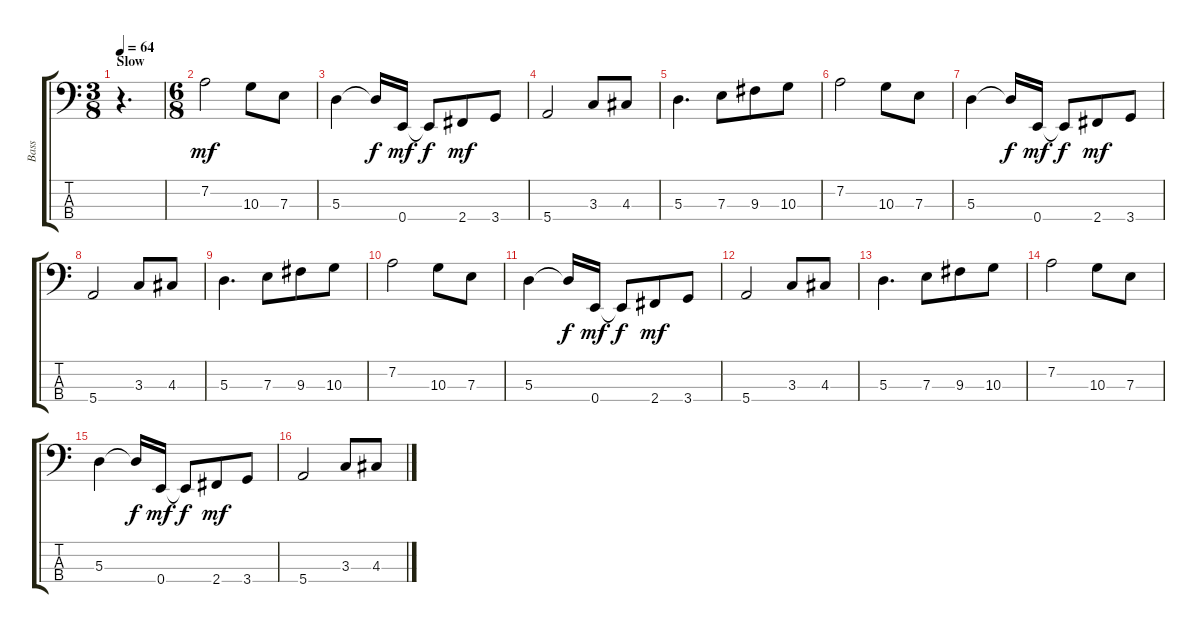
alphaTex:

\track ("Bass" "Bass") {instrument electricbassfinger}
\staff {score tabs}
\tuning (G2 D2 A1 E1) {hide}
\ts (3 8)
\section ("" "Slow")
\tempo 64
\clef f4
\ks c
r.4{d dy f volume 9 instrument electricbassfinger} |
\ts (6 8)
7.2.2{dy mf} 10.3.8 7.3.8 |
5.3.4 5.3{t}.16{dy f} 0.4.16{dy mf} 0.4{t}.8{dy f} 2.4.8{dy mf} 3.4.8 |
5.4.2 3.3.8 4.3.8 |
5.3.4{d} 7.3.8 9.3.8 10.3.8 |
7.2.2 10.3.8 7.3.8 |
5.3.4 5.3{t}.16{dy f} 0.4.16{dy mf} 0.4{t}.8{dy f} 2.4.8{dy mf} 3.4.8 |
5.4.2 3.3.8 4.3.8 |
5.3.4{d} 7.3.8 9.3.8 10.3.8 |
7.2.2 10.3.8 7.3.8 |
5.3.4 5.3{t}.16{dy f} 0.4.16{dy mf} 0.4{t}.8{dy f} 2.4.8{dy mf} 3.4.8 |
5.4.2 3.3.8 4.3.8 |
5.3.4{d} 7.3.8 9.3.8 10.3.8 |
7.2.2 10.3.8 7.3.8 |
5.3.4 5.3{t}.16{dy f} 0.4.16{dy mf} 0.4{t}.8{dy f} 2.4.8{dy mf} 3.4.8 |
5.4.2 3.3.8 4.3.8
